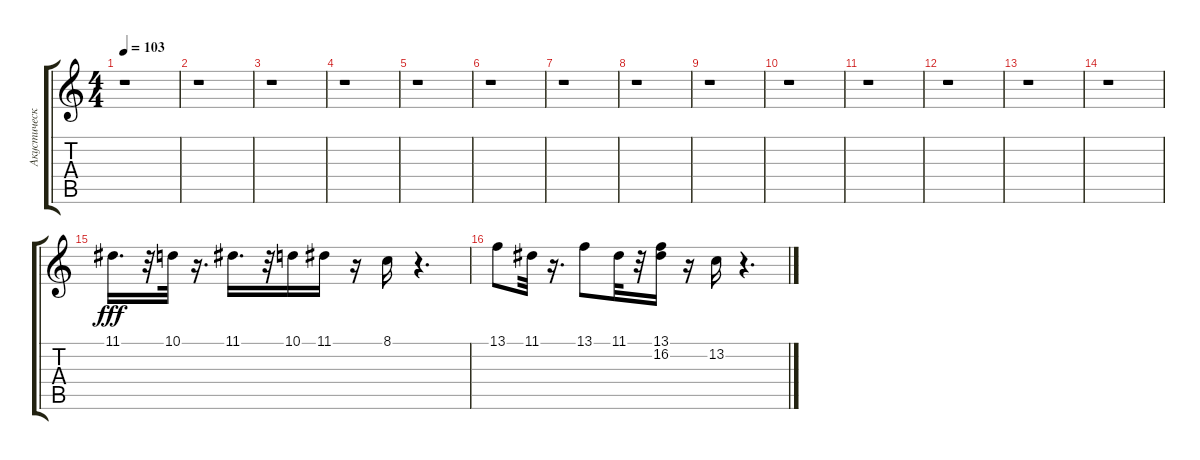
\track ("Акустический Гранд Роял" "Акустическ") {instrument acousticgrandpiano}
\staff {score tabs}
\tuning (E4 B3 G3 D3 A2 E2) {hide}
\ts (4 4)
\tempo 103
\clef g2
\ks c
r.1{dy fff} |
r.1 |
r.1 |
r.1 |
r.1 |
r.1 |
r.1 |
r.1 |
r.1 |
r.1 |
r.1 |
r.1 |
r.1 |
r.1 |
11.1.16{d instrument flute} r.32 10.1.32 r.16{d} 11.1.16{d} r.32 10.1.16 11.1.16 r.16 8.1.16 r.4{d} |
13.1.8 11.1.32 r.16{d} 13.1.8 11.1.32 r.32 (13.1 16.2).16 r.16 13.2.16 r.4{d}
